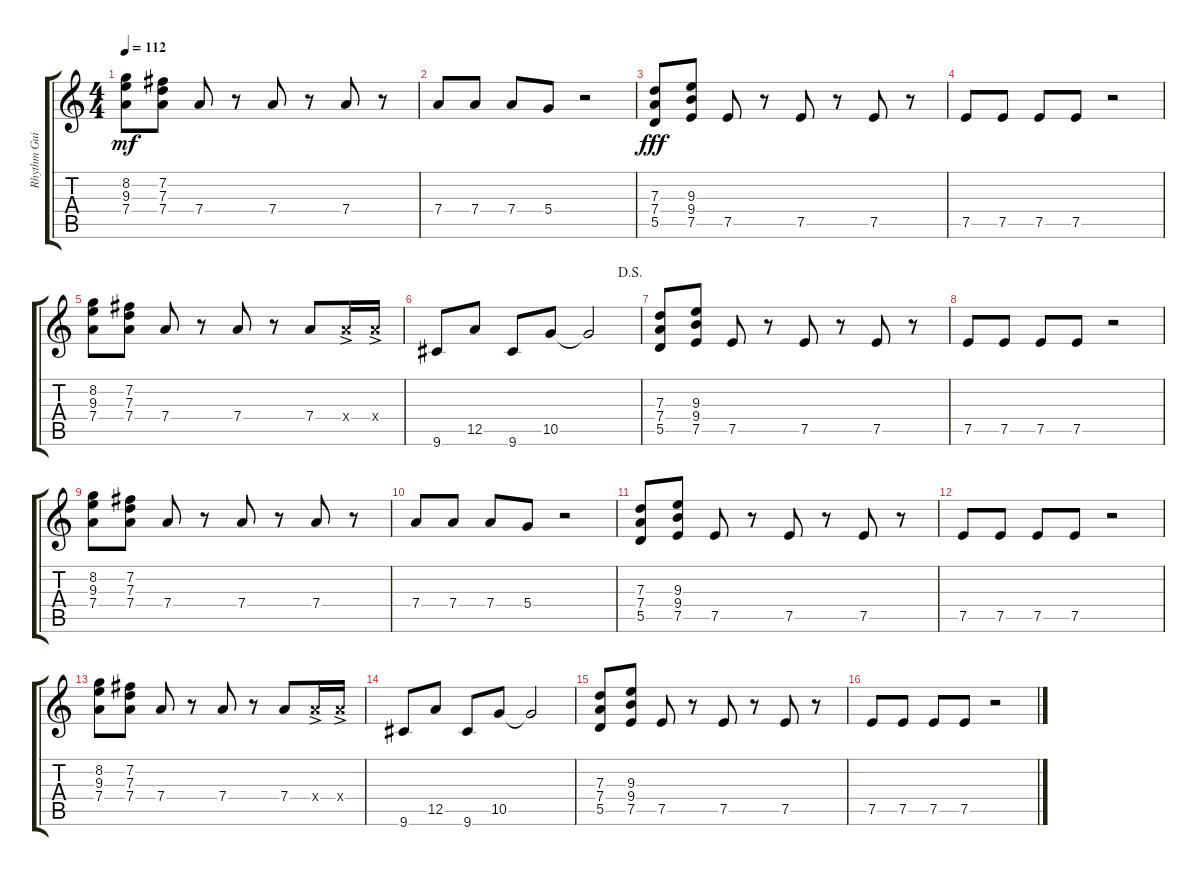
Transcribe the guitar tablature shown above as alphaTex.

\track ("Rhythm Guitar" "Rhythm Gui") {instrument overdrivenguitar}
\staff {score tabs}
\tuning (E4 B3 G3 D3 A2 E2) {hide}
\ts (4 4)
\tempo 112
\clef g2
\ks c
(8.2 9.3 7.4).8{dy mf} (7.2 7.3 7.4).8 7.4.8 r.8 7.4.8 r.8 7.4.8 r.8 |
7.4.8 7.4.8 7.4.8 5.4.8 r.2 |
(7.3 7.4 5.5).8{dy fff} (9.3 9.4 7.5).8 7.5.8 r.8 7.5.8 r.8 7.5.8 r.8 |
7.5.8 7.5.8 7.5.8 7.5.8 r.2 |
(8.2 9.3 7.4).8 (7.2 7.3 7.4).8 7.4.8 r.8 7.4.8 r.8 7.4.8 7.4{ac x}.16 7.4{ac x}.16 |
\jump dalsegno
9.6.8 12.5.8 9.6.8 10.5.8 10.5{t}.2 |
(7.3 7.4 5.5).8 (9.3 9.4 7.5).8 7.5.8 r.8 7.5.8 r.8 7.5.8 r.8 |
7.5.8 7.5.8 7.5.8 7.5.8 r.2 |
(8.2 9.3 7.4).8 (7.2 7.3 7.4).8 7.4.8 r.8 7.4.8 r.8 7.4.8 r.8 |
7.4.8 7.4.8 7.4.8 5.4.8 r.2 |
(7.3 7.4 5.5).8 (9.3 9.4 7.5).8 7.5.8 r.8 7.5.8 r.8 7.5.8 r.8 |
7.5.8 7.5.8 7.5.8 7.5.8 r.2 |
(8.2 9.3 7.4).8 (7.2 7.3 7.4).8 7.4.8 r.8 7.4.8 r.8 7.4.8 7.4{ac x}.16 7.4{ac x}.16 |
9.6.8 12.5.8 9.6.8 10.5.8 10.5{t}.2 |
(7.3 7.4 5.5).8 (9.3 9.4 7.5).8 7.5.8 r.8 7.5.8 r.8 7.5.8 r.8 |
7.5.8 7.5.8 7.5.8 7.5.8 r.2
